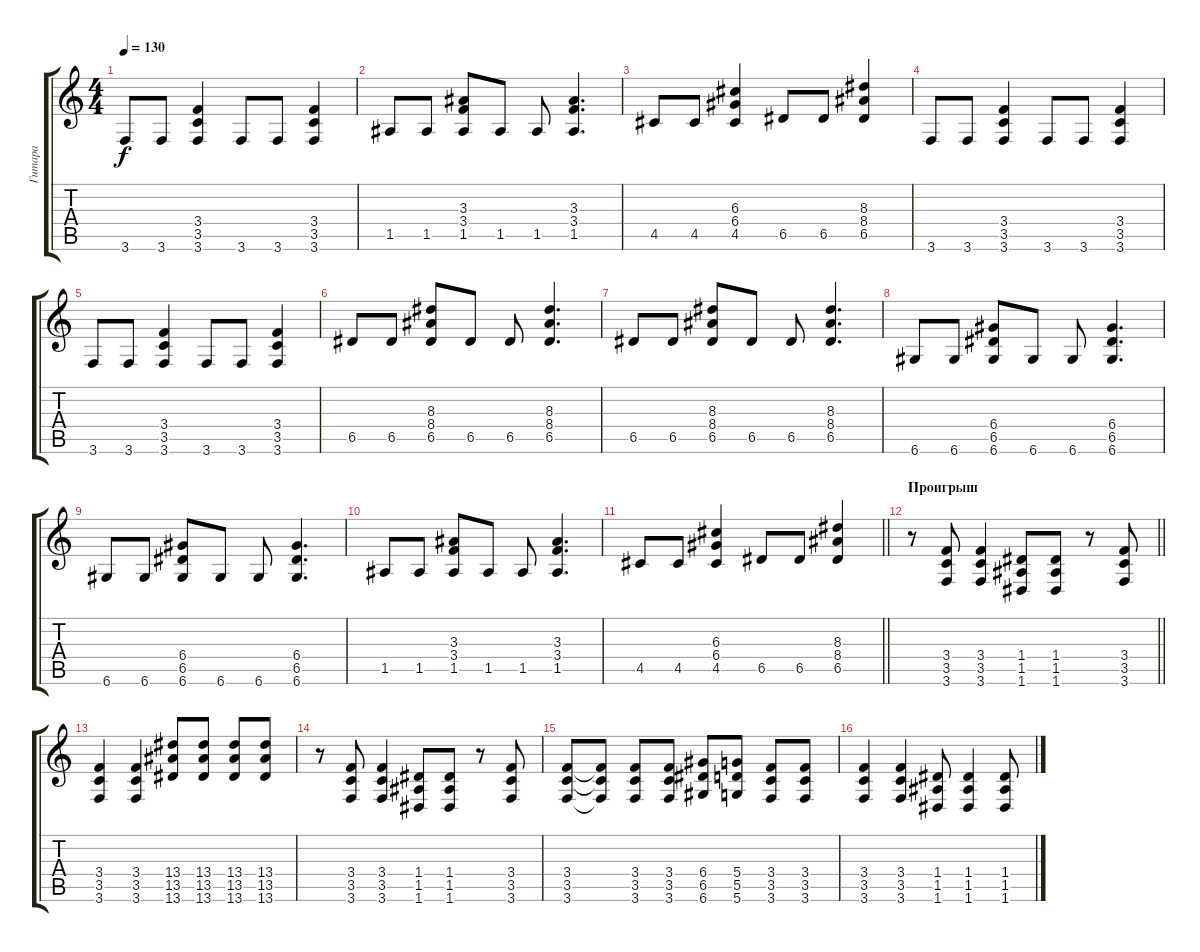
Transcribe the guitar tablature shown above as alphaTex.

\track ("Гитара" "Гитара") {instrument distortionguitar}
\staff {score tabs}
\tuning (E4 B3 G3 D3 A2 D2) {hide}
\ts (4 4)
\tempo 130
\clef g2
\ks c
3.6.8{dy f} 3.6.8 (3.4 3.5 3.6).4 3.6.8 3.6.8 (3.4 3.5 3.6).4 |
1.5.8 1.5.8 (3.3 3.4 1.5).8 1.5.8 1.5.8 (3.3 3.4 1.5).4{d} |
4.5.8 4.5.8 (6.3 6.4 4.5).4 6.5.8 6.5.8 (8.3 8.4 6.5).4 |
3.6.8 3.6.8 (3.4 3.5 3.6).4 3.6.8 3.6.8 (3.4 3.5 3.6).4 |
3.6.8 3.6.8 (3.4 3.5 3.6).4 3.6.8 3.6.8 (3.4 3.5 3.6).4 |
6.5.8 6.5.8 (8.3 8.4 6.5).8 6.5.8 6.5.8 (8.3 8.4 6.5).4{d} |
6.5.8 6.5.8 (8.3 8.4 6.5).8 6.5.8 6.5.8 (8.3 8.4 6.5).4{d} |
6.6.8 6.6.8 (6.4 6.5 6.6).8 6.6.8 6.6.8 (6.4 6.5 6.6).4{d} |
6.6.8 6.6.8 (6.4 6.5 6.6).8 6.6.8 6.6.8 (6.4 6.5 6.6).4{d} |
1.5.8 1.5.8 (3.3 3.4 1.5).8 1.5.8 1.5.8 (3.3 3.4 1.5).4{d} |
\barLineRight lightlight
4.5.8 4.5.8 (6.3 6.4 4.5).4 6.5.8 6.5.8 (8.3 8.4 6.5).4 |
\section ("" "Проигрыш")
\barLineRight lightlight
r.8 (3.4 3.5 3.6).8 (3.4 3.5 3.6).4 (1.4 1.5 1.6).8 (1.4 1.5 1.6).8 r.8 (3.4 3.5 3.6).8 |
\section ("" "")
(3.4 3.5 3.6).4 (3.4 3.5 3.6).4 (13.4 13.5 13.6).8 (13.4 13.5 13.6).8 (13.4 13.5 13.6).8 (13.4 13.5 13.6).8 |
r.8 (3.4 3.5 3.6).8 (3.4 3.5 3.6).4 (1.4 1.5 1.6).8 (1.4 1.5 1.6).8 r.8 (3.4 3.5 3.6).8 |
(3.4 3.5 3.6).8 (3.4{t} 3.5{t} 3.6{t}).8 (3.4 3.5 3.6).8 (3.4 3.5 3.6).8 (6.4 6.5 6.6).8 (5.4 5.5 5.6).8 (3.4 3.5 3.6).8 (3.4 3.5 3.6).8 |
(3.4 3.5 3.6).4 (3.4 3.5 3.6).4 (1.4 1.5 1.6).8 (1.4 1.5 1.6).4 (1.4 1.5 1.6).8
